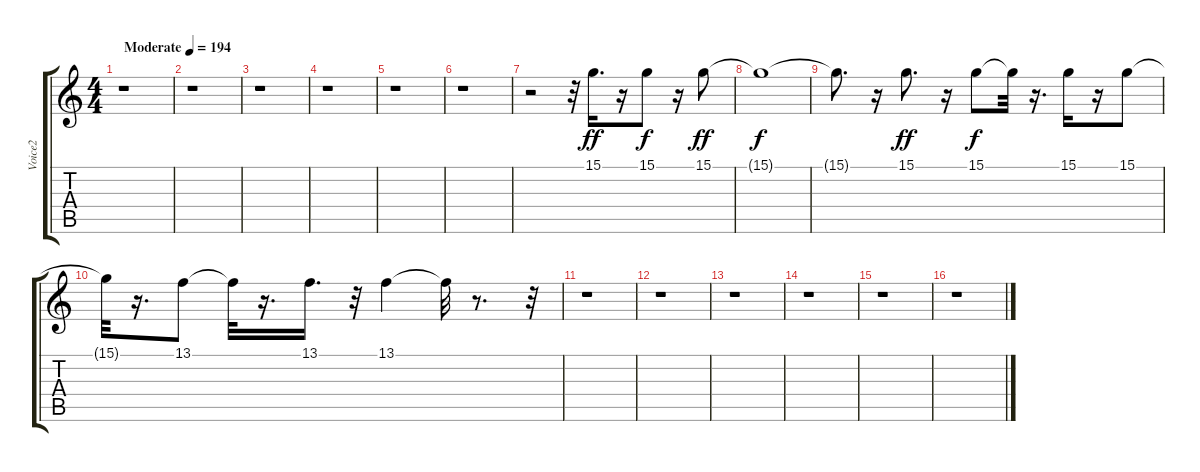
\track ("Voice2" "Voice2") {instrument voiceoohs}
\staff {score tabs}
\tuning (E4 B3 G3 D3 A2 E2) {hide}
\ts (4 4)
\tempo (194 "Moderate")
\clef g2
\ks c
r.1{dy ff instrument voiceoohs} |
r.1 |
r.1 |
r.1 |
r.1 |
r.1 |
r.2 r.32 15.1.16{d} r.16 15.1.8{dy f} r.16 15.1.8{dy ff} |
15.1{t}.1{dy f} |
15.1{t}.8{d} r.16 15.1.8{d dy ff} r.16 15.1.8{dy f} 15.1{t}.32 r.16{d} 15.1.16 r.16 15.1.8 |
15.1{t}.32 r.16{d} 13.1.8 13.1{t}.32 r.16{d} 13.1.16{d} r.32 13.1.4 13.1{t}.32 r.8{d} r.32 |
r.1 |
r.1 |
r.1 |
r.1 |
r.1 |
r.1
